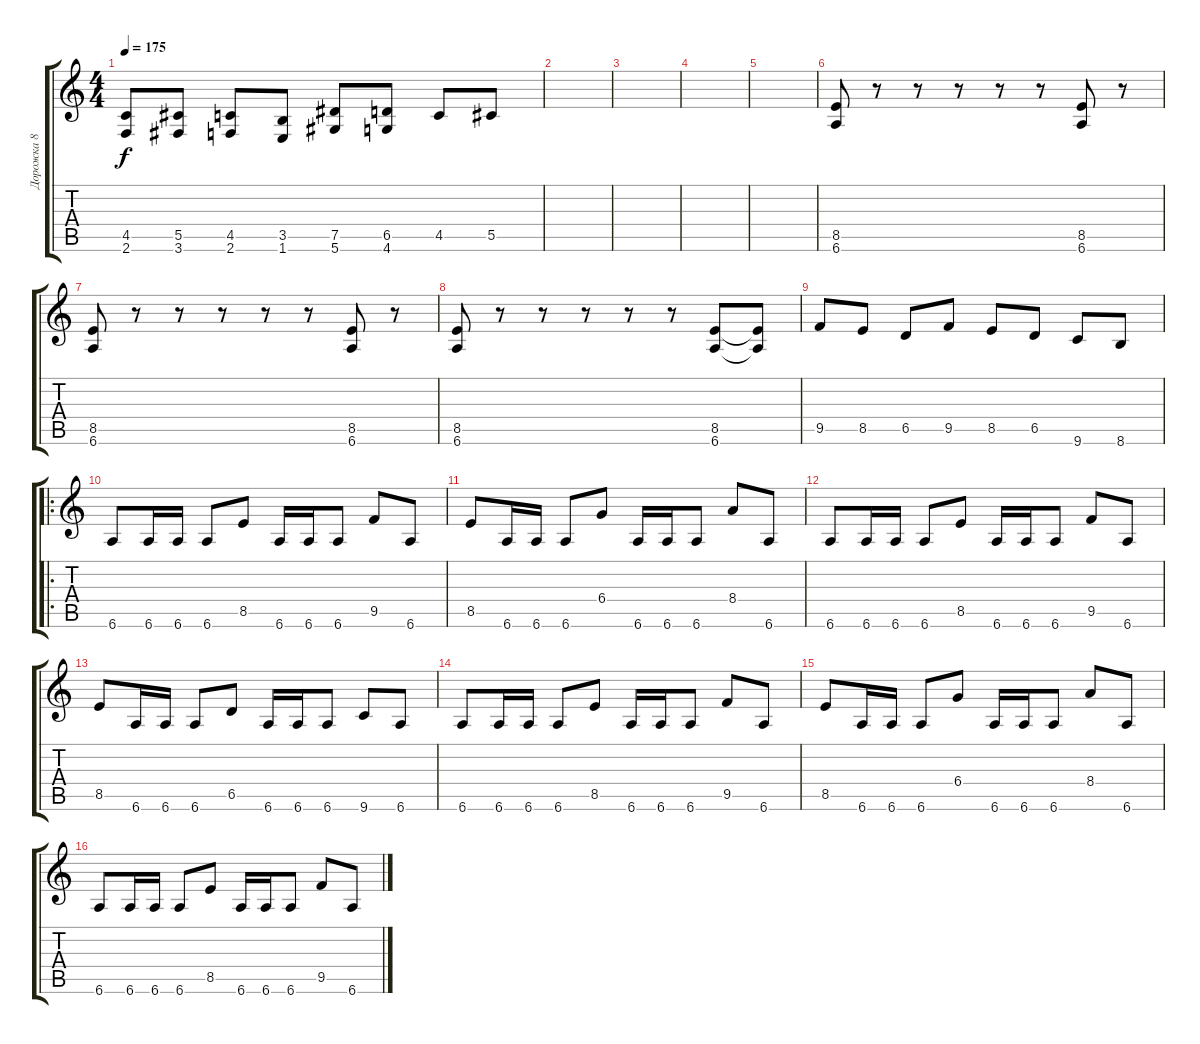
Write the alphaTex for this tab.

\track ("Дорожка 8" "Дорожка 8") {instrument distortionguitar}
\staff {score tabs}
\tuning (Eb4 Bb3 Gb3 Db3 Ab2 Eb2) {hide}
\ts (4 4)
\tempo 175
\clef g2
\ks c
(4.5 2.6).8{dy f} (5.5 3.6).8 (4.5 2.6).8 (3.5 1.6).8 (7.5 5.6).8 (6.5 4.6).8 4.5.8 5.5.8 |
|
|
|
|
(8.5 6.6).8 r.8 r.8 r.8 r.8 r.8 (8.5 6.6).8 r.8 |
(8.5 6.6).8 r.8 r.8 r.8 r.8 r.8 (8.5 6.6).8 r.8 |
(8.5 6.6).8 r.8 r.8 r.8 r.8 r.8 (8.5 6.6).8 (8.5{t} 6.6{t}).8 |
9.5.8 8.5.8 6.5.8 9.5.8 8.5.8 6.5.8 9.6.8 8.6.8 |
\ro
6.6.8 6.6.16 6.6.16 6.6.8 8.5.8 6.6.16 6.6.16 6.6.8 9.5.8 6.6.8 |
8.5.8 6.6.16 6.6.16 6.6.8 6.4.8 6.6.16 6.6.16 6.6.8 8.4.8 6.6.8 |
6.6.8 6.6.16 6.6.16 6.6.8 8.5.8 6.6.16 6.6.16 6.6.8 9.5.8 6.6.8 |
8.5.8 6.6.16 6.6.16 6.6.8 6.5.8 6.6.16 6.6.16 6.6.8 9.6.8 6.6.8 |
6.6.8 6.6.16 6.6.16 6.6.8 8.5.8 6.6.16 6.6.16 6.6.8 9.5.8 6.6.8 |
8.5.8 6.6.16 6.6.16 6.6.8 6.4.8 6.6.16 6.6.16 6.6.8 8.4.8 6.6.8 |
6.6.8 6.6.16 6.6.16 6.6.8 8.5.8 6.6.16 6.6.16 6.6.8 9.5.8 6.6.8
